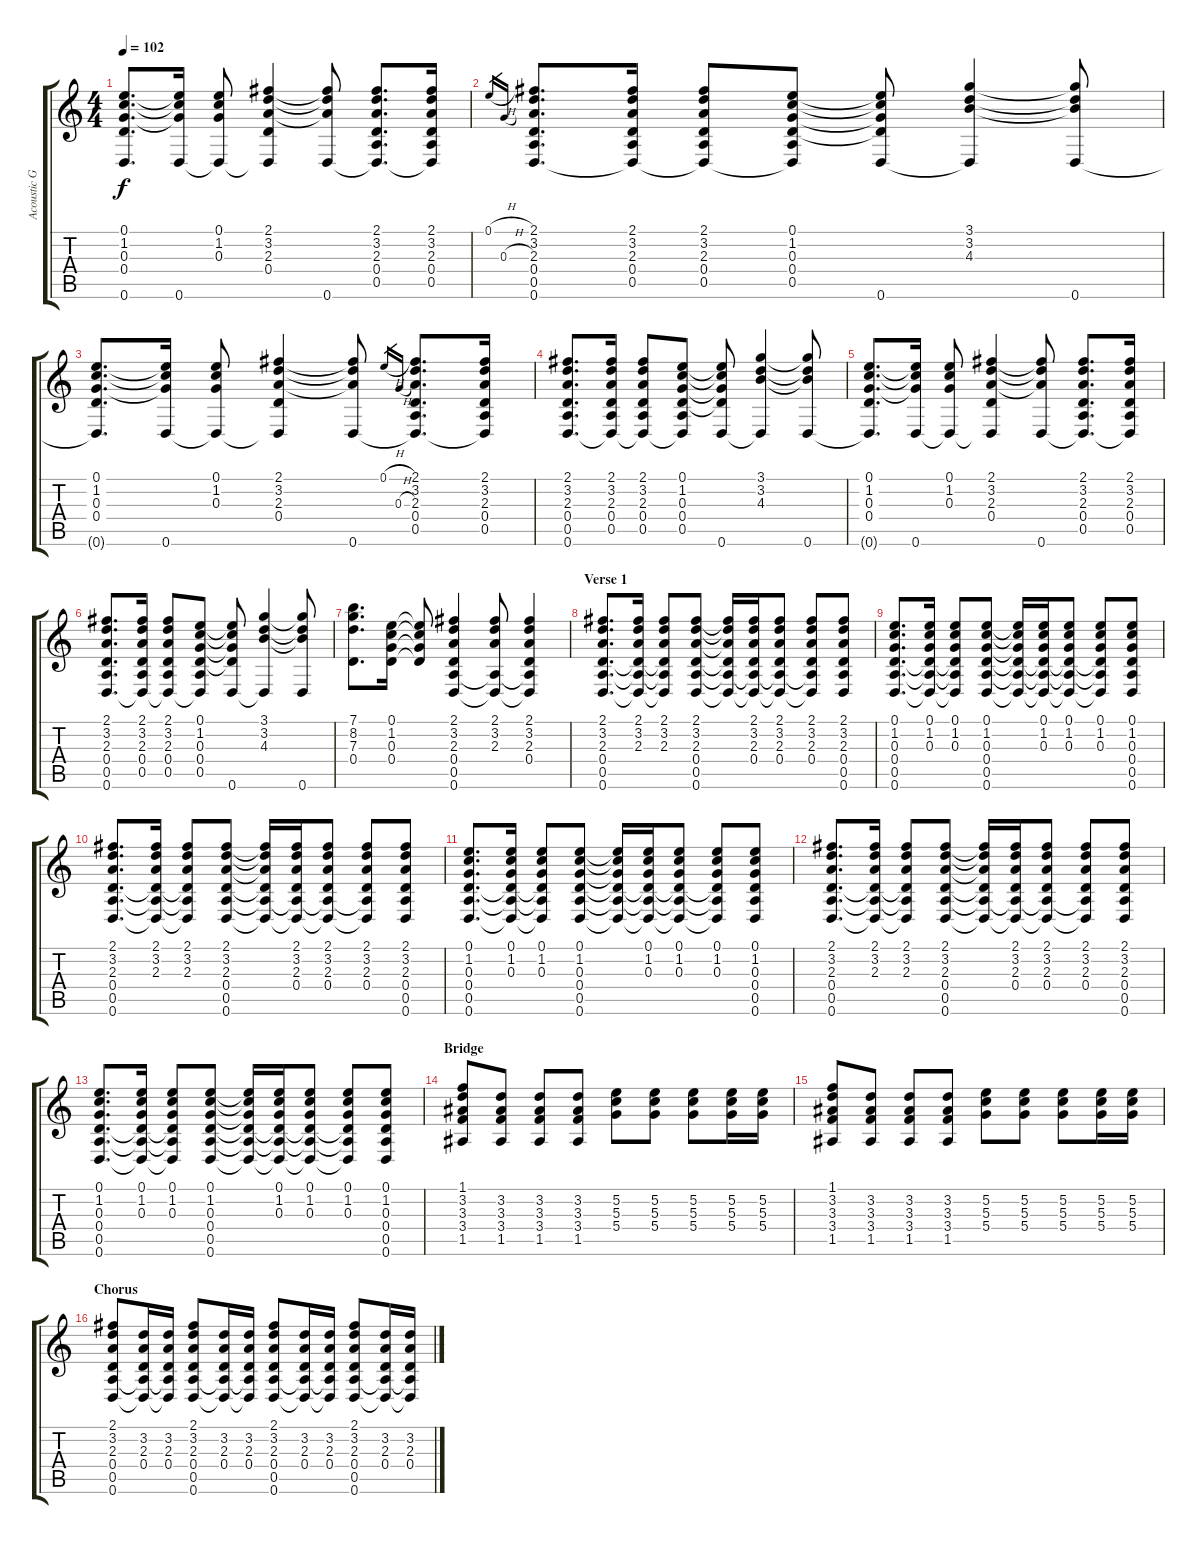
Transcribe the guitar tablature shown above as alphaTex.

\track ("Acoustic Guitar (drop D)" "Acoustic G") {instrument acousticguitarsteel}
\staff {score tabs}
\tuning (E4 B3 G3 D3 A2 D2) {hide}
\ts (4 4)
\tempo 102
\clef g2
\ks c
(0.1 1.2 0.3 0.4 0.6{t}).8{d dy f} (0.1{t} 1.2{t} 0.3{t} 0.6).16 (0.1 1.2 0.3 0.6{t}).8 (2.1 3.2 2.3 0.4 0.6{t}).4 (2.1{t} 3.2{t} 2.3{t} 0.6).8 (2.1 3.2 2.3 0.4 0.5 0.6{t}).8{d} (2.1 3.2 2.3 0.4 0.5 0.6{t}).16 |
0.1{h}.16{gr} 0.3{h}.16{gr} (2.1 3.2 2.3 0.4 0.5 0.6).8{d} (2.1 3.2 2.3 0.4 0.5 0.6{t}).16 (2.1 3.2 2.3 0.4 0.5 0.6{t}).8 (0.1 1.2 0.3 0.4 0.5 0.6{t}).8 (0.1{t} 1.2{t} 0.3{t} 0.4{t} 0.6).8 (3.1 3.2 4.3 0.6{t}).4 (3.1{t} 3.2{t} 4.3{t} 0.6).8 |
(0.1 1.2 0.3 0.4 0.6{t}).8{d} (0.1{t} 1.2{t} 0.3{t} 0.6).16 (0.1 1.2 0.3 0.6{t}).8 (2.1 3.2 2.3 0.4 0.6{t}).4 (2.1{t} 3.2{t} 2.3{t} 0.6).8 0.1{h}.16{gr} 0.3{h}.16{gr} (2.1 3.2 2.3 0.4 0.5 0.6{t}).8{d} (2.1 3.2 2.3 0.4 0.5 0.6{t}).16 |
(2.1 3.2 2.3 0.4 0.5 0.6).8{d} (2.1 3.2 2.3 0.4 0.5 0.6{t}).16 (2.1 3.2 2.3 0.4 0.5 0.6{t}).8 (0.1 1.2 0.3 0.4 0.5 0.6{t}).8 (0.1{t} 1.2{t} 0.3{t} 0.4{t} 0.6).8 (3.1 3.2 4.3 0.6{t}).4 (3.1{t} 3.2{t} 4.3{t} 0.6).8 |
(0.1 1.2 0.3 0.4 0.6{t}).8{d} (0.1{t} 1.2{t} 0.3{t} 0.6).16 (0.1 1.2 0.3 0.6{t}).8 (2.1 3.2 2.3 0.4 0.6{t}).4 (2.1{t} 3.2{t} 2.3{t} 0.6).8 (2.1 3.2 2.3 0.4 0.5 0.6{t}).8{d} (2.1 3.2 2.3 0.4 0.5 0.6{t}).16 |
(2.1 3.2 2.3 0.4 0.5 0.6).8{d} (2.1 3.2 2.3 0.4 0.5 0.6{t}).16 (2.1 3.2 2.3 0.4 0.5 0.6{t}).8 (0.1 1.2 0.3 0.4 0.5 0.6{t}).8 (0.1{t} 1.2{t} 0.3{t} 0.4{t} 0.6).8 (3.1 3.2 4.3 0.6{t}).4 (3.1{t} 3.2{t} 4.3{t} 0.6).8 |
(7.1 8.2 7.3 0.4).8{d} (0.1 1.2 0.3 0.4).16 (0.1{t} 1.2{t} 0.3{t} 0.4{t}).8 (2.1 3.2 2.3 0.4 0.5 0.6).4 (2.1 3.2 2.3 0.5{t} 0.6{t}).8 (2.1 3.2 2.3 0.4 0.5{t} 0.6{t}).4 |
\section ("" "Verse 1")
(2.1 3.2 2.3 0.4 0.5 0.6).8{d} (2.1 3.2 2.3 0.4{t} 0.5{t} 0.6{t}).16 (2.1 3.2 2.3 0.4{t} 0.5{t} 0.6{t}).8 (2.1 3.2 2.3 0.4 0.5 0.6).8 (2.1{t} 3.2{t} 2.3{t} 0.4{t} 0.5{t} 0.6{t}).16 (2.1 3.2 2.3 0.4 0.5{t} 0.6{t}).16 (2.1 3.2 2.3 0.4 0.5{t} 0.6{t}).8 (2.1 3.2 2.3 0.4 0.5{t} 0.6{t}).8 (2.1 3.2 2.3 0.4 0.5 0.6).8 |
(0.1 1.2 0.3 0.4 0.5 0.6).8{d} (0.1 1.2 0.3 0.4{t} 0.5{t} 0.6{t}).16 (0.1 1.2 0.3 0.4{t} 0.5{t} 0.6{t}).8 (0.1 1.2 0.3 0.4 0.5 0.6).8 (0.1{t} 1.2{t} 0.3{t} 0.4{t} 0.5{t} 0.6{t}).16 (0.1 1.2 0.3 0.4{t} 0.5{t} 0.6{t}).16 (0.1 1.2 0.3 0.4{t} 0.5{t} 0.6{t}).8 (0.1 1.2 0.3 0.4{t} 0.5{t} 0.6{t}).8 (0.1 1.2 0.3 0.4 0.5 0.6).8 |
(2.1 3.2 2.3 0.4 0.5 0.6).8{d} (2.1 3.2 2.3 0.4{t} 0.5{t} 0.6{t}).16 (2.1 3.2 2.3 0.4{t} 0.5{t} 0.6{t}).8 (2.1 3.2 2.3 0.4 0.5 0.6).8 (2.1{t} 3.2{t} 2.3{t} 0.4{t} 0.5{t} 0.6{t}).16 (2.1 3.2 2.3 0.4 0.5{t} 0.6{t}).16 (2.1 3.2 2.3 0.4 0.5{t} 0.6{t}).8 (2.1 3.2 2.3 0.4 0.5{t} 0.6{t}).8 (2.1 3.2 2.3 0.4 0.5 0.6).8 |
(0.1 1.2 0.3 0.4 0.5 0.6).8{d} (0.1 1.2 0.3 0.4{t} 0.5{t} 0.6{t}).16 (0.1 1.2 0.3 0.4{t} 0.5{t} 0.6{t}).8 (0.1 1.2 0.3 0.4 0.5 0.6).8 (0.1{t} 1.2{t} 0.3{t} 0.4{t} 0.5{t} 0.6{t}).16 (0.1 1.2 0.3 0.4{t} 0.5{t} 0.6{t}).16 (0.1 1.2 0.3 0.4{t} 0.5{t} 0.6{t}).8 (0.1 1.2 0.3 0.4{t} 0.5{t} 0.6{t}).8 (0.1 1.2 0.3 0.4 0.5 0.6).8 |
(2.1 3.2 2.3 0.4 0.5 0.6).8{d} (2.1 3.2 2.3 0.4{t} 0.5{t} 0.6{t}).16 (2.1 3.2 2.3 0.4{t} 0.5{t} 0.6{t}).8 (2.1 3.2 2.3 0.4 0.5 0.6).8 (2.1{t} 3.2{t} 2.3{t} 0.4{t} 0.5{t} 0.6{t}).16 (2.1 3.2 2.3 0.4 0.5{t} 0.6{t}).16 (2.1 3.2 2.3 0.4 0.5{t} 0.6{t}).8 (2.1 3.2 2.3 0.4 0.5{t} 0.6{t}).8 (2.1 3.2 2.3 0.4 0.5 0.6).8 |
(0.1 1.2 0.3 0.4 0.5 0.6).8{d} (0.1 1.2 0.3 0.4{t} 0.5{t} 0.6{t}).16 (0.1 1.2 0.3 0.4{t} 0.5{t} 0.6{t}).8 (0.1 1.2 0.3 0.4 0.5 0.6).8 (0.1{t} 1.2{t} 0.3{t} 0.4{t} 0.5{t} 0.6{t}).16 (0.1 1.2 0.3 0.4{t} 0.5{t} 0.6{t}).16 (0.1 1.2 0.3 0.4{t} 0.5{t} 0.6{t}).8 (0.1 1.2 0.3 0.4{t} 0.5{t} 0.6{t}).8 (0.1 1.2 0.3 0.4 0.5 0.6).8 |
\section ("" "Bridge")
(1.1 3.2 3.3 3.4 1.5).8 (3.2 3.3 3.4 1.5).8 (3.2 3.3 3.4 1.5).8 (3.2 3.3 3.4 1.5).8 (5.2 5.3 5.4).8 (5.2 5.3 5.4).8 (5.2 5.3 5.4).8 (5.2 5.3 5.4).16 (5.2 5.3 5.4).16 |
(1.1 3.2 3.3 3.4 1.5).8 (3.2 3.3 3.4 1.5).8 (3.2 3.3 3.4 1.5).8 (3.2 3.3 3.4 1.5).8 (5.2 5.3 5.4).8 (5.2 5.3 5.4).8 (5.2 5.3 5.4).8 (5.2 5.3 5.4).16 (5.2 5.3 5.4).16 |
\section ("" "Chorus")
(2.1 3.2 2.3 0.4 0.5 0.6).8 (3.2 2.3 0.4 0.5{t} 0.6{t}).16 (3.2 2.3 0.4 0.5{t} 0.6{t}).16 (2.1 3.2 2.3 0.4 0.5 0.6).8 (3.2 2.3 0.4 0.5{t} 0.6{t}).16 (3.2 2.3 0.4 0.5{t} 0.6{t}).16 (2.1 3.2 2.3 0.4 0.5 0.6).8 (3.2 2.3 0.4 0.5{t} 0.6{t}).16 (3.2 2.3 0.4 0.5{t} 0.6{t}).16 (2.1 3.2 2.3 0.4 0.5 0.6).8 (3.2 2.3 0.4 0.5{t} 0.6{t}).16 (3.2 2.3 0.4 0.5{t} 0.6{t}).16
